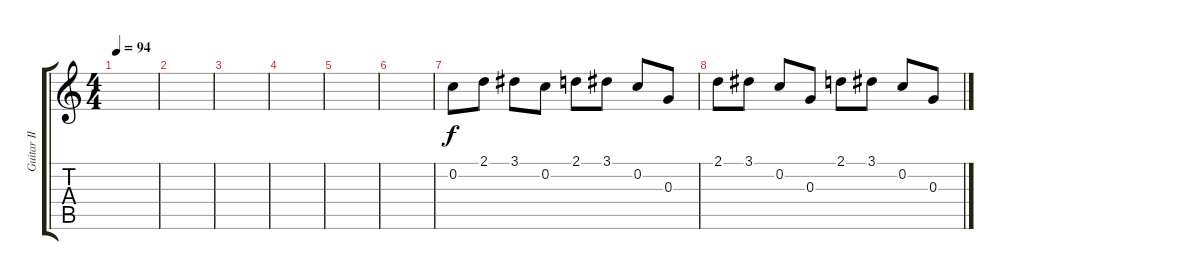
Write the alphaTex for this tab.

\track ("Guitar II" "Guitar II") {instrument electricguitarclean}
\staff {score tabs}
\tuning (C4 C4 G3 D3 A2 E2) {hide}
\ts (4 4)
\tempo 94
\clef g2
\ks c
|
|
|
|
|
|
0.2.8 2.1.8 3.1.8 0.2.8 2.1.8 3.1.8 0.2.8 0.3.8 |
2.1.8 3.1.8 0.2.8 0.3.8 2.1.8 3.1.8 0.2.8 0.3.8
